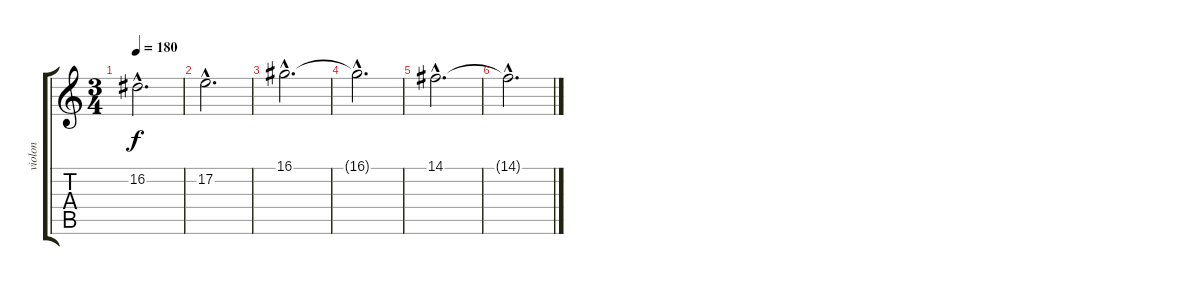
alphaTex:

\track ("violon" "violon") {instrument violin}
\staff {score tabs}
\tuning (E4 B3 G3 D3 A2 E2) {hide}
\ts (3 4)
\tempo 180
\clef g2
\ks c
16.2{hac}.2{d dy f} |
17.2{hac}.2{d} |
16.1{hac}.2{d} |
16.1{hac t}.2{d} |
14.1{hac}.2{d} |
14.1{hac t}.2{d}
